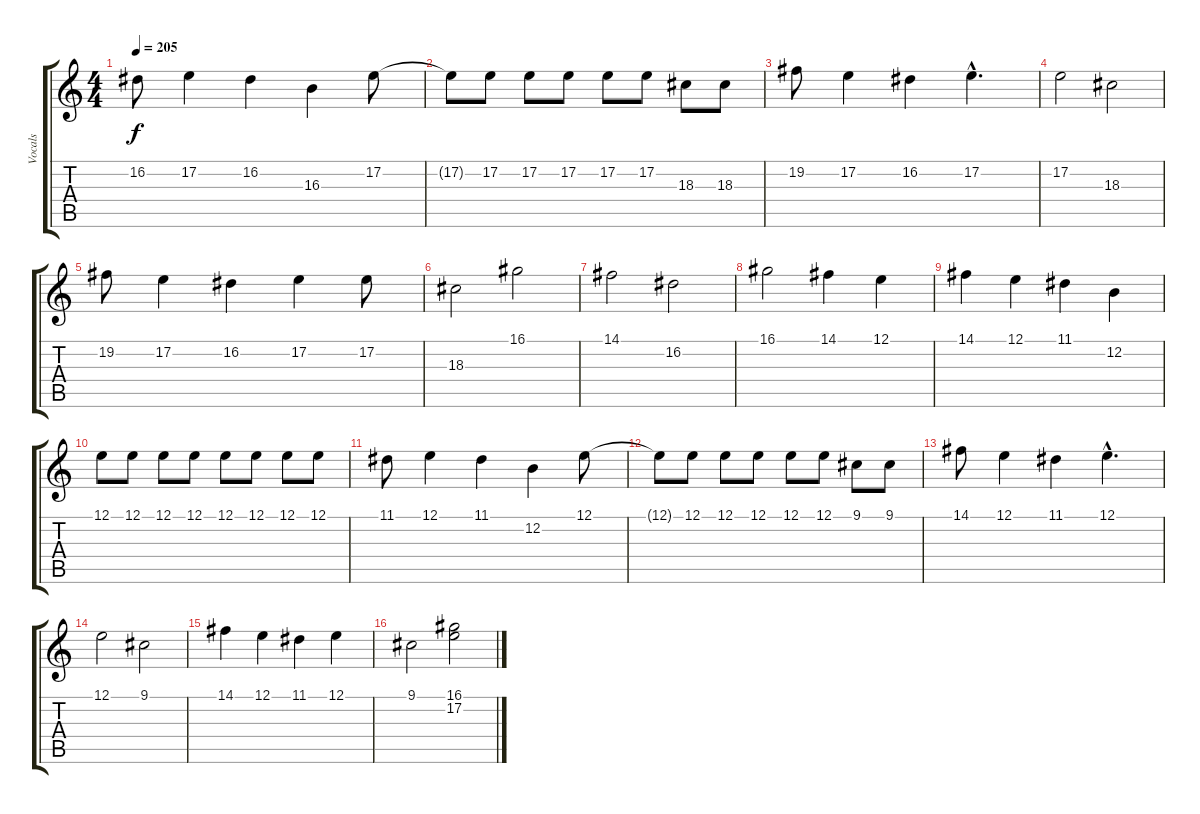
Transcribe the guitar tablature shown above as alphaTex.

\track ("Vocals" "Vocals") {instrument englishhorn}
\staff {score tabs}
\tuning (E4 B3 G3 D3 A2 E2) {hide}
\ts (4 4)
\tempo 205
\clef g2
\ks c
16.2.8{dy f} 17.2.4 16.2.4 16.3.4 17.2.8 |
17.2{t}.8 17.2.8 17.2.8 17.2.8 17.2.8 17.2.8 18.3.8 18.3.8 |
19.2.8 17.2.4 16.2.4 17.2{hac}.4{d} |
17.2.2 18.3.2 |
19.2.8 17.2.4 16.2.4 17.2.4 17.2.8 |
18.3.2 16.1.2 |
14.1.2 16.2.2 |
16.1.2 14.1.4 12.1.4 |
14.1.4 12.1.4 11.1.4 12.2.4 |
12.1.8 12.1.8 12.1.8 12.1.8 12.1.8 12.1.8 12.1.8 12.1.8 |
11.1.8 12.1.4 11.1.4 12.2.4 12.1.8 |
12.1{t}.8 12.1.8 12.1.8 12.1.8 12.1.8 12.1.8 9.1.8 9.1.8 |
14.1.8 12.1.4 11.1.4 12.1{hac}.4{d} |
12.1.2 9.1.2 |
14.1.4 12.1.4 11.1.4 12.1.4 |
9.1.2 (16.1 17.2).2
